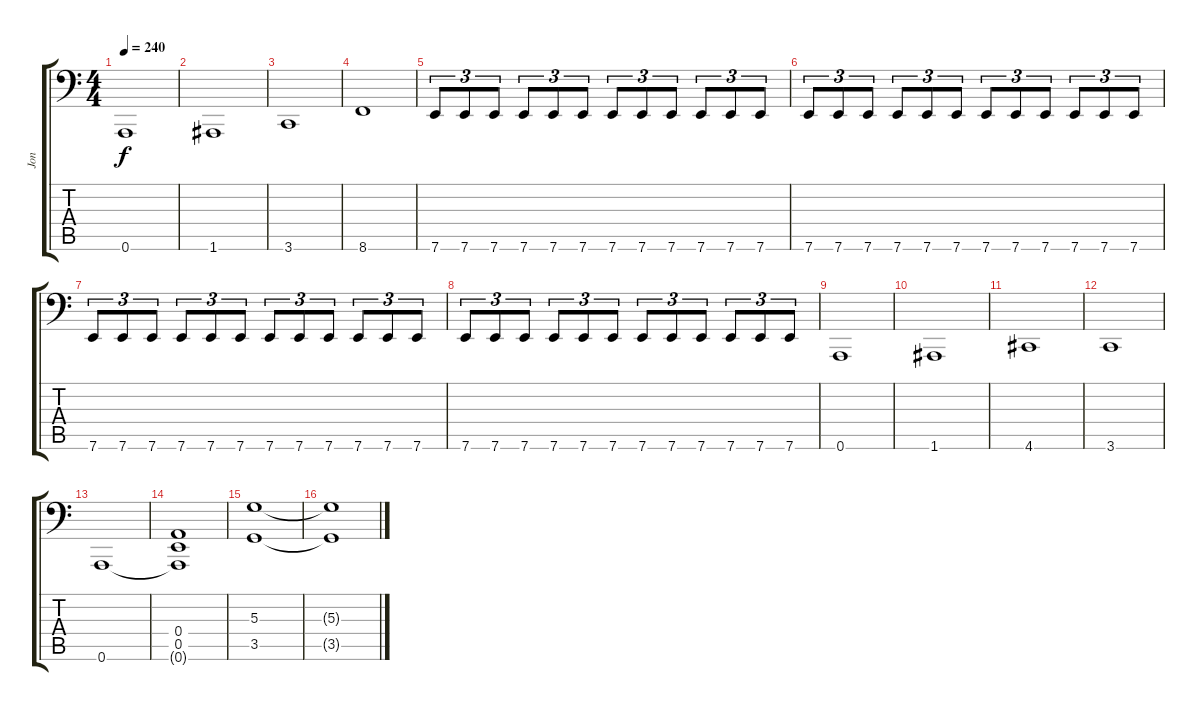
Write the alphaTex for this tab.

\track ("Jon" "Jon") {instrument electricbasspick}
\staff {score tabs}
\tuning (B2 Gb2 D2 A1 E1 A0) {hide}
\ts (4 4)
\tempo 240
\clef f4
\ks c
0.6.1{dy f} |
1.6.1 |
3.6.1 |
8.6.1 |
7.6.8{tu (3 2)} 7.6.8{tu (3 2)} 7.6.8{tu (3 2)} 7.6.8{tu (3 2)} 7.6.8{tu (3 2)} 7.6.8{tu (3 2)} 7.6.8{tu (3 2)} 7.6.8{tu (3 2)} 7.6.8{tu (3 2)} 7.6.8{tu (3 2)} 7.6.8{tu (3 2)} 7.6.8{tu (3 2)} |
7.6.8{tu (3 2)} 7.6.8{tu (3 2)} 7.6.8{tu (3 2)} 7.6.8{tu (3 2)} 7.6.8{tu (3 2)} 7.6.8{tu (3 2)} 7.6.8{tu (3 2)} 7.6.8{tu (3 2)} 7.6.8{tu (3 2)} 7.6.8{tu (3 2)} 7.6.8{tu (3 2)} 7.6.8{tu (3 2)} |
7.6.8{tu (3 2)} 7.6.8{tu (3 2)} 7.6.8{tu (3 2)} 7.6.8{tu (3 2)} 7.6.8{tu (3 2)} 7.6.8{tu (3 2)} 7.6.8{tu (3 2)} 7.6.8{tu (3 2)} 7.6.8{tu (3 2)} 7.6.8{tu (3 2)} 7.6.8{tu (3 2)} 7.6.8{tu (3 2)} |
7.6.8{tu (3 2)} 7.6.8{tu (3 2)} 7.6.8{tu (3 2)} 7.6.8{tu (3 2)} 7.6.8{tu (3 2)} 7.6.8{tu (3 2)} 7.6.8{tu (3 2)} 7.6.8{tu (3 2)} 7.6.8{tu (3 2)} 7.6.8{tu (3 2)} 7.6.8{tu (3 2)} 7.6.8{tu (3 2)} |
0.6.1 |
1.6.1 |
4.6.1 |
3.6.1 |
0.6.1 |
(0.4 0.5 0.6{t}).1 |
(5.3 3.5).1 |
(5.3{t} 3.5{t}).1
